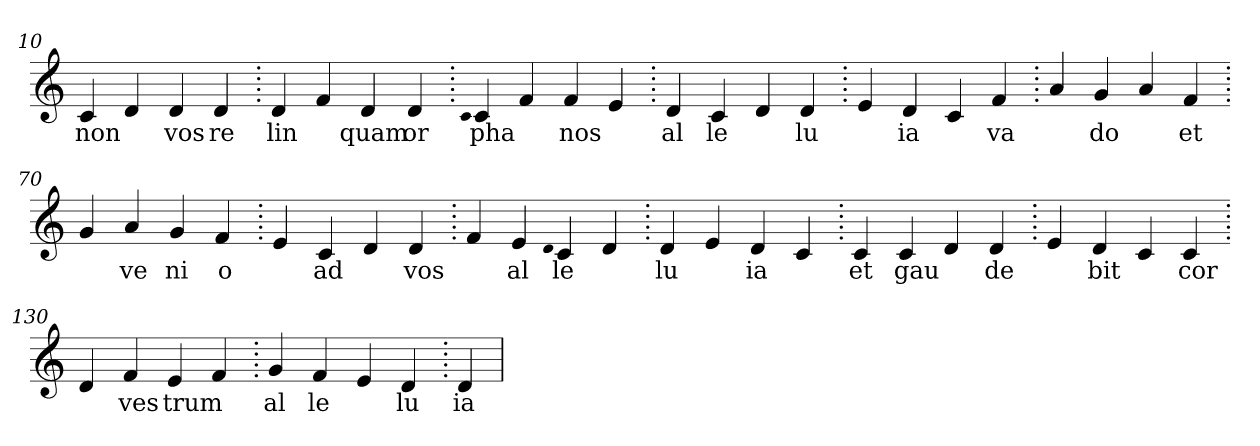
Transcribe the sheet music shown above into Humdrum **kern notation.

**kern	**text
*part1	*part1
*staff1	*staff1
*clefG2	*
=10.	=10.
4c	non
4d	.
4d	vos
4d	re
=20.	=20.
4d	lin
4f	.
4d	quam
4d	or
=30.	=30.
qqc	.
4c	pha
4f	.
4f	nos
4e	.
=40.	=40.
4d	al
4c	le
4d	.
4d	lu
=50.	=50.
4e	.
4d	ia
4c	.
4f	va
=60.	=60.
4a	.
4g	do
4a	.
4f	et
=70.	=70.
4g	.
4a	ve
4g	ni
4f	o
=80.	=80.
4e	.
4c	ad
4d	.
4d	vos
=90.	=90.
4f	.
4e	al
qqd	.
4c	le
4d	.
=100.	=100.
4d	lu
4e	.
4d	ia
4c	.
=110.	=110.
4c	et
4c	gau
4d	.
4d	de
=120.	=120.
4e	.
4d	bit
4c	.
4c	cor
=130.	=130.
4d	.
4f	ves
4e	trum
4f	.
=140.	=140.
4g	al
4f	le
4e	.
4d	lu
=150.	=150.
4d	ia
=	=
*-	*-
